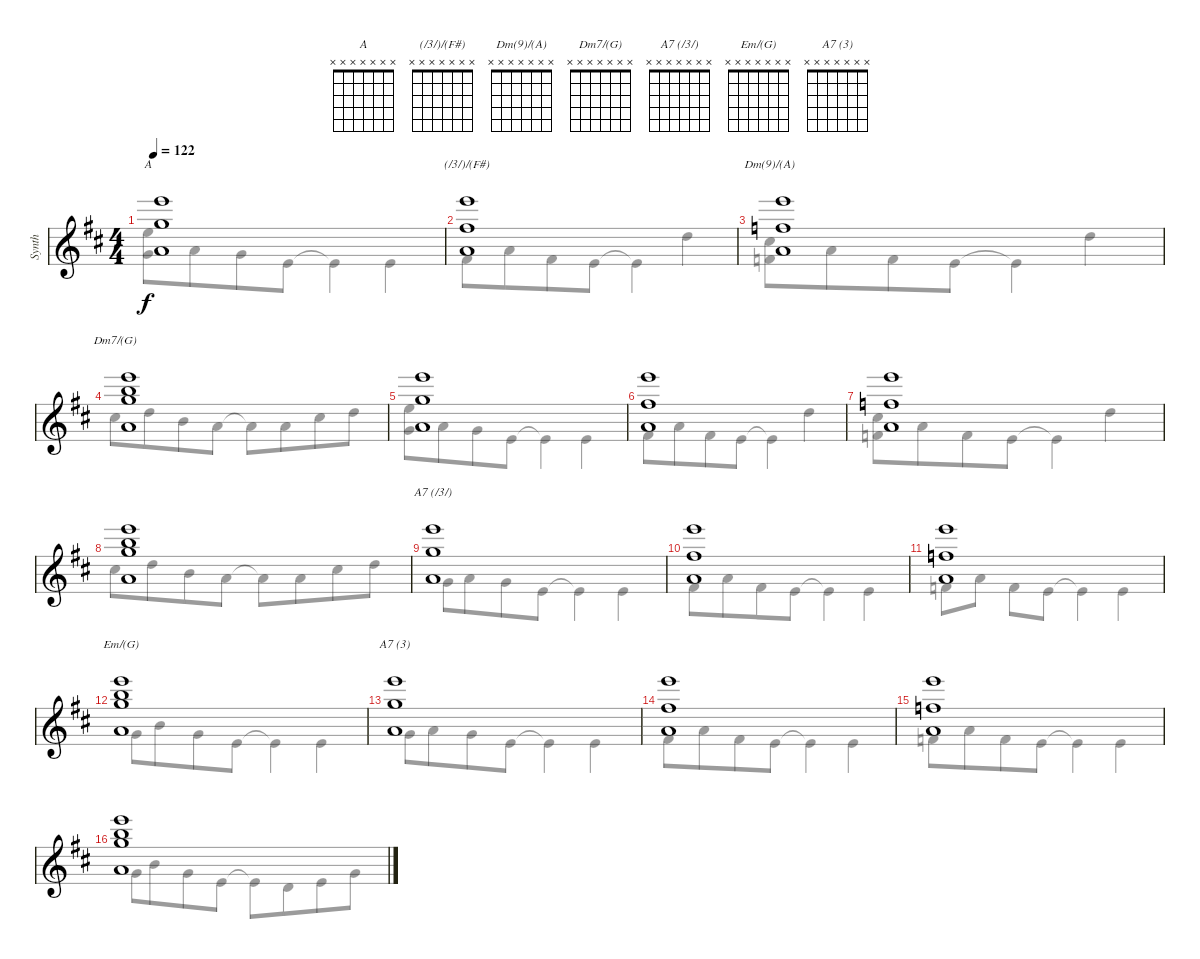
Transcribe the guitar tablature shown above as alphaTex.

\track ("Synth" "Synth") {instrument pad4choir}
\staff {score}
\tuning (E5 B4 G4 D4 A3 E3 B2) {hide}
\chord ("A" x x x x x x x)
\chord ("(/3/)/(F#)" x x x x x x x)
\chord ("Dm(9)/(A)" x x x x x x x)
\chord ("Dm7/(G)" x x x x x x x)
\chord ("A7 (/3/)" x x x x x x x)
\chord ("Em/(G)" x x x x x x x)
\chord ("A7 (3)" x x x x x x x)
\voice
\ts (4 4)
\tempo 122
\clef g2
\ks d
(3.1 17.2 2.3).1{ch "A" dy f} |
(2.1 17.2 2.3).1{ch "(/3/)/(F#)"} |
(1.1 17.2 2.3).1{ch "Dm(9)/(A)"} |
(3.1 12.2 2.3 26.4).1{ch "Dm7/(G)"} |
(3.1 17.2 2.3).1 |
(2.1 17.2 2.3).1 |
(1.1 17.2 2.3).1 |
(3.1 12.2 21.3 7.4).1 |
(3.1 17.2 2.3).1{ch "A7 (/3/)"} |
(2.1 17.2 2.3).1 |
(1.1 17.2 2.3).1 |
(3.1 12.2 2.3 26.4).1{ch "Em/(G)"} |
(3.1 17.2 2.3).1{ch "A7 (3)"} |
(2.1 17.2 2.3).1 |
(1.1 17.2 2.3).1 |
(3.1 12.2 21.3 7.4).1
\voice
\clef g2
\ottava regular
\simile none
\ks d
(5.4 19.5).8{dy f} 7.4.8{beam merge} 5.4.8 2.4.8 2.4{t}.4 2.4.4 |
4.4.8 7.4.8{beam merge} 4.4.8 2.4.8 2.4{t}.4 3.2.4 |
(3.4 16.5).8 7.4.8{beam merge} 3.4.8 2.4.8 2.4{t}.4 12.4.4 |
16.5.8 17.5.8{beam merge} 14.5.8 12.5.8 12.5{t}.8 12.5.8{beam merge} 16.5.8 17.5.8 |
(5.4 19.5).8 7.4.8{beam merge} 5.4.8 2.4.8 2.4{t}.4 2.4.4 |
4.4.8 7.4.8{beam merge} 4.4.8 2.4.8 2.4{t}.4 12.4.4 |
(3.4 16.5).8 7.4.8{beam merge} 3.4.8 2.4.8 2.4{t}.4 12.4.4 |
16.5.8 17.5.8{beam merge} 14.5.8 12.5.8 12.5{t}.8 12.5.8{beam merge} 16.5.8 17.5.8 |
5.4.8 7.4.8{beam merge} 5.4.8 2.4.8 2.4{t}.4 2.4.4 |
4.4.8 7.4.8{beam merge} 4.4.8 2.4.8 2.4{t}.4 2.4.4 |
3.4.8 7.4.8 3.4.8 2.4.8 2.4{t}.4 2.4.4 |
10.5.8 14.5.8{beam merge} 10.5.8 7.5.8 7.5{t}.4 7.5.4 |
5.4.8 7.4.8{beam merge} 5.4.8 2.4.8 2.4{t}.4 2.4.4 |
4.4.8 7.4.8{beam merge} 4.4.8 2.4.8 2.4{t}.4 2.4.4 |
3.4.8 7.4.8{beam merge} 3.4.8 2.4.8 2.4{t}.4 2.4.4 |
10.5.8 14.5.8{beam merge} 10.5.8 7.5.8 7.5{t}.8 5.5.8{beam merge} 7.5.8 10.5.8
